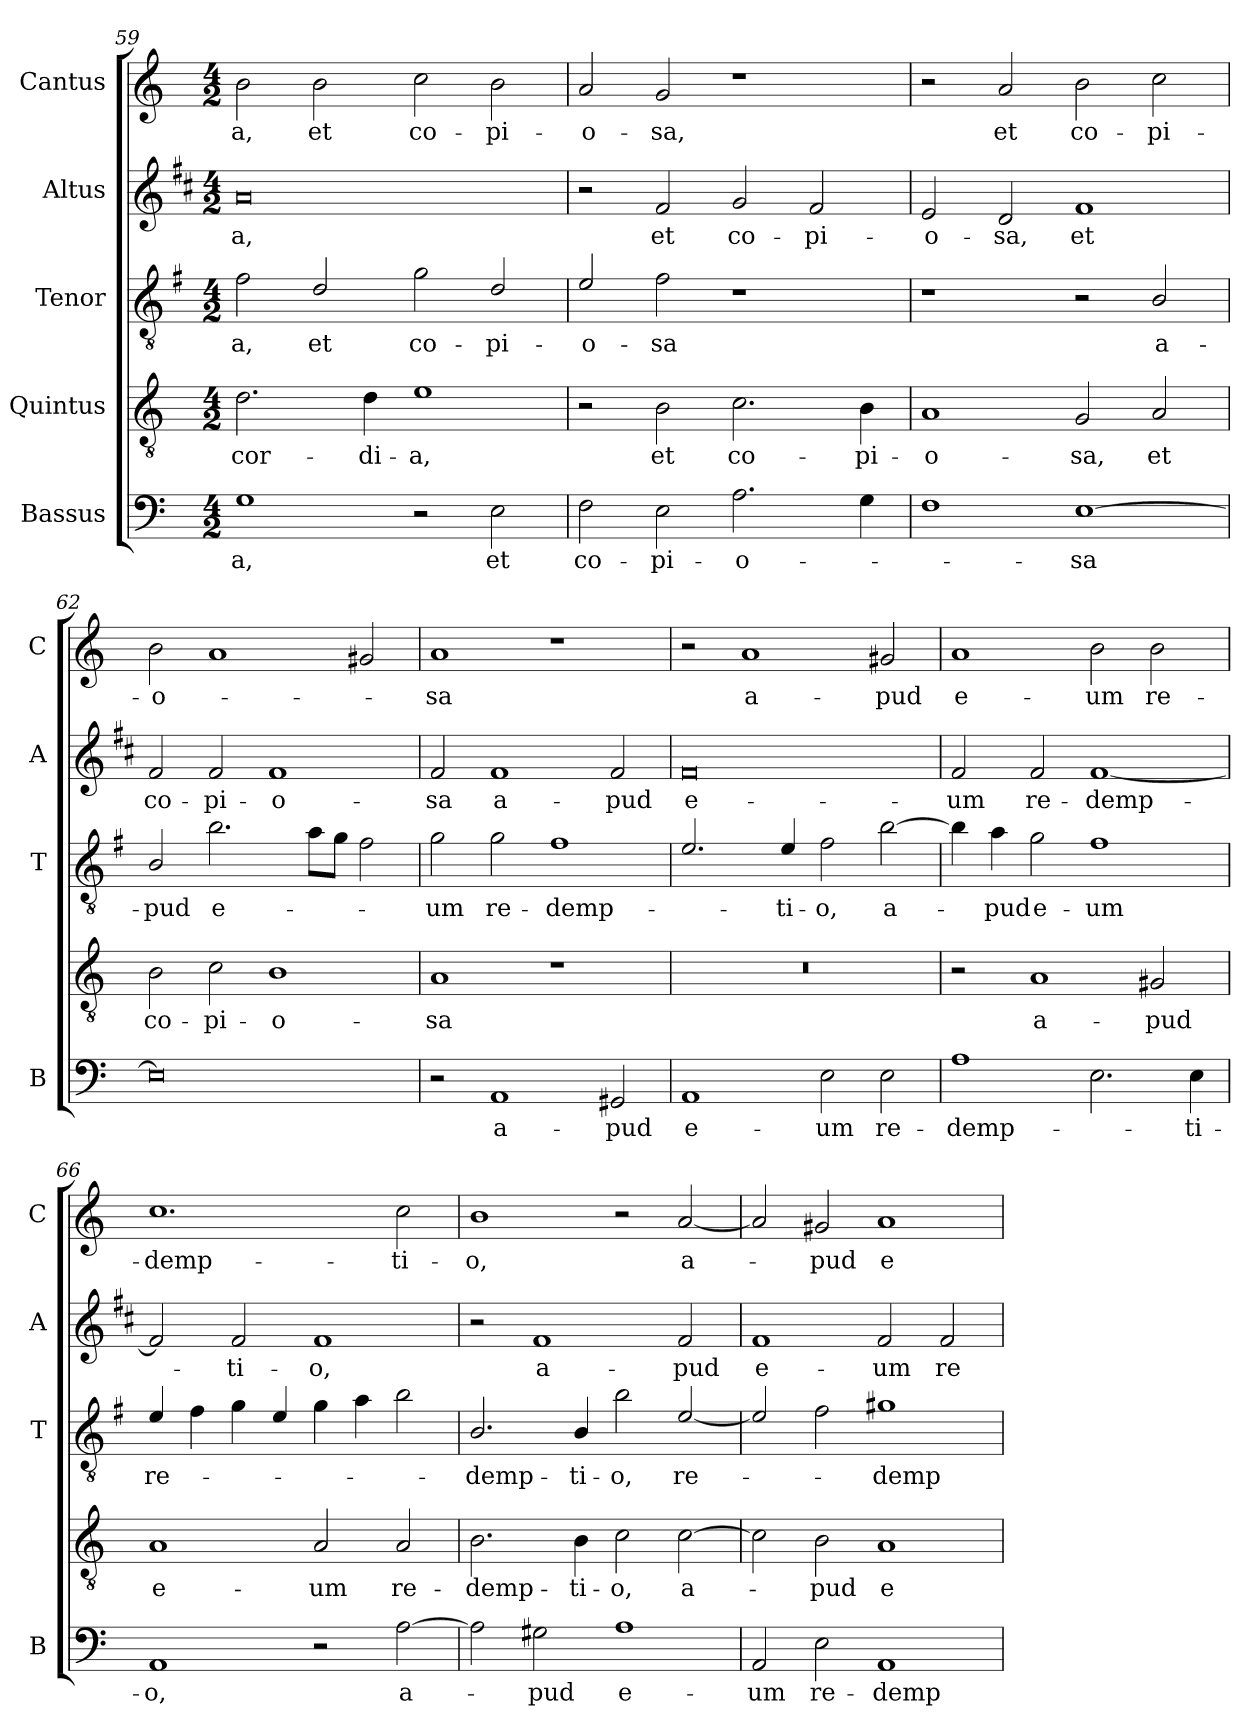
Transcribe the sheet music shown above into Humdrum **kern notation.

**kern	**text	**kern	**text	**kern	**text	**kern	**text	**kern	**text
*part5	*part5	*part4	*part4	*part3	*part3	*part2	*part2	*part1	*part1
*staff5	*staff5	*staff4	*staff4	*staff3	*staff3	*staff2	*staff2	*staff1	*staff1
*I"Bassus	*	*I"Quintus	*	*I"Tenor	*	*I"Altus	*	*I"Cantus	*
*I'B	*	*	*	*I'T	*	*I'A	*	*I'C	*
!!LO:LB:g=z
*clefF4	*	*clefGv2	*	*clefGv2	*	*clefG2	*	*clefG2	*
*	*	*	*	*ITrd4c7	*	*ITrd1c2	*	*	*
*k[]	*	*k[]	*	*k[]	*	*k[]	*	*k[]	*
*C:	*	*C:	*	*C:	*	*C:	*	*C:	*
*M4/2	*	*M4/2	*	*M4/2	*	*M4/2	*	*M4/2	*
=59	=59	=59	=59	=59	=59	=59	=59	=59	=59
!	!LO:LY:b	!	!LO:LY:b	!	!LO:LY:b	!	!LO:LY:b	!	!LO:LY:b
1G	-a,	2.d\	-cor-	2B\	-a,	0g	-a,	2b\	-a,
!	!	!	!	!	!LO:LY:b	!	!	!	!LO:LY:b
.	.	.	.	2G/	et	.	.	2b\	et
!	!	!	!LO:LY:b	!	!	!	!	!	!
.	.	4d\	-di-	.	.	.	.	.	.
!	!	!	!LO:LY:b	!	!LO:LY:b	!	!	!	!LO:LY:b
2r	.	1e	-a,	2c\	co-	.	.	2cc\	co-
!	!LO:LY:b	!	!	!	!LO:LY:b	!	!	!	!LO:LY:b
2E\	et	.	.	2G/	-pi-	.	.	2b\	-pi-
=60	=60	=60	=60	=60	=60	=60	=60	=60	=60
!	!LO:LY:b	!	!	!	!LO:LY:b	!	!	!	!LO:LY:b
2F\	co-	2r	.	2A/	-o-	2r	.	2a/	-o-
!	!LO:LY:b	!	!LO:LY:b	!	!LO:LY:b	!	!LO:LY:b	!	!LO:LY:b
2E\	-pi-	2B\	et	2B\	-sa	2e/	et	2g/	-sa,
!	!LO:LY:b	!	!LO:LY:b	!	!	!	!LO:LY:b	!	!
2.A\	-o-	2.c\	co-	1r	.	2f/	co-	1r	.
!	!	!	!	!	!	!	!LO:LY:b	!	!
.	.	.	.	.	.	2e/	-pi-	.	.
!	!	!	!LO:LY:b	!	!	!	!	!	!
4G\	.	4B\	-pi-	.	.	.	.	.	.
=61	=61	=61	=61	=61	=61	=61	=61	=61	=61
!	!	!	!LO:LY:b	!	!	!	!LO:LY:b	!	!
1F	.	1A	-o-	1r	.	2d/	-o-	2r	.
!	!	!	!	!	!	!	!LO:LY:b	!	!LO:LY:b
.	.	.	.	.	.	2c/	-sa,	2a/	et
!	!LO:LY:b	!	!LO:LY:b	!	!	!	!LO:LY:b	!	!LO:LY:b
[1E	-sa	2G/	-sa,	2r	.	1e	et	2b\	co-
!	!	!	!LO:LY:b	!	!LO:LY:b	!	!	!	!LO:LY:b
.	.	2A/	et	2E/	a-	.	.	2cc\	-pi-
=62	=62	=62	=62	=62	=62	=62	=62	=62	=62
!	!	!	!LO:LY:b	!	!LO:LY:b	!	!LO:LY:b	!	!LO:LY:b
0E]	.	2B\	co-	2E/	-pud	2e/	co-	2b\	-o-
!	!	!	!LO:LY:b	!	!LO:LY:b	!	!LO:LY:b	!	!
.	.	2c\	-pi-	2.e\	e-	2e/	-pi-	1a	.
!	!	!	!LO:LY:b	!	!	!	!LO:LY:b	!	!
.	.	1B	-o-	.	.	1e	-o-	.	.
.	.	.	.	8d\L	.	.	.	.	.
.	.	.	.	8c\J	.	.	.	.	.
.	.	.	.	2B\	.	.	.	2g#X/	.
=63	=63	=63	=63	=63	=63	=63	=63	=63	=63
!	!	!	!LO:LY:b	!	!LO:LY:b	!	!LO:LY:b	!	!LO:LY:b
2r	.	1A	-sa	2c\	-um	2e/	-sa	1a	-sa
!	!LO:LY:b	!	!	!	!LO:LY:b	!	!LO:LY:b	!	!
1AA	a-	.	.	2c\	re-	1e	a-	.	.
!	!	!	!	!	!LO:LY:b	!	!	!	!
.	.	1r	.	1B	-demp-	.	.	1r	.
!	!LO:LY:b	!	!	!	!	!	!LO:LY:b	!	!
2GG#X/	-pud	.	.	.	.	2e/	-pud	.	.
=64	=64	=64	=64	=64	=64	=64	=64	=64	=64
!	!LO:LY:b	!	!	!	!	!	!LO:LY:b	!	!
1AA	e-	0r	.	2.A/	.	0e	e-	2r	.
!	!	!	!	!	!	!	!	!	!LO:LY:b
.	.	.	.	.	.	.	.	1a	a-
!	!	!	!	!	!LO:LY:b	!	!	!	!
.	.	.	.	4A/	-ti-	.	.	.	.
!	!LO:LY:b	!	!	!	!LO:LY:b	!	!	!	!
2E\	-um	.	.	2B\	-o,	.	.	.	.
!	!LO:LY:b	!	!	!	!LO:LY:b	!	!	!	!LO:LY:b
2E\	re-	.	.	[2e\	a-	.	.	2g#X/	-pud
!!LO:LB:g=z
=65	=65	=65	=65	=65	=65	=65	=65	=65	=65
!	!LO:LY:b	!	!	!	!	!	!LO:LY:b	!	!LO:LY:b
1A	-demp-	2r	.	4e\]	.	2e/	-um	1a	e-
!	!	!	!	!	!LO:LY:b	!	!	!	!
.	.	.	.	4d\	-pud	.	.	.	.
!	!	!	!LO:LY:b	!	!LO:LY:b	!	!LO:LY:b	!	!
.	.	1A	a-	2c\	e-	2e/	re-	.	.
!	!	!	!	!	!LO:LY:b	!	!LO:LY:b	!	!LO:LY:b
2.E\	.	.	.	1B	-um	[1e	-demp-	2b\	-um
!	!	!	!LO:LY:b	!	!	!	!	!	!LO:LY:b
.	.	2G#X/	-pud	.	.	.	.	2b\	re-
!	!LO:LY:b	!	!	!	!	!	!	!	!
4E\	-ti-	.	.	.	.	.	.	.	.
=66	=66	=66	=66	=66	=66	=66	=66	=66	=66
!	!LO:LY:b	!	!LO:LY:b	!	!LO:LY:b	!	!	!	!LO:LY:b
1AA	-o,	1A	e-	4A/	re-	2e/]	.	1.cc	-demp-
.	.	.	.	4B\	.	.	.	.	.
!	!	!	!	!	!	!	!LO:LY:b	!	!
.	.	.	.	4c\	.	2e/	-ti-	.	.
.	.	.	.	4A/	.	.	.	.	.
!	!	!	!LO:LY:b	!	!	!	!LO:LY:b	!	!
2r	.	2A/	-um	4c\	.	1e	-o,	.	.
.	.	.	.	4d\	.	.	.	.	.
!	!LO:LY:b	!	!LO:LY:b	!	!	!	!	!	!LO:LY:b
[2A\	a-	2A/	re-	2e\	.	.	.	2cc\	-ti-
=67	=67	=67	=67	=67	=67	=67	=67	=67	=67
!	!	!	!LO:LY:b	!	!LO:LY:b	!	!	!	!LO:LY:b
2A\]	.	2.B\	-demp-	2.E/	-demp-	2r	.	1b	-o,
!	!LO:LY:b	!	!	!	!	!	!LO:LY:b	!	!
2G#X\	-pud	.	.	.	.	1e	a-	.	.
!	!	!	!LO:LY:b	!	!LO:LY:b	!	!	!	!
.	.	4B\	-ti-	4E/	-ti-	.	.	.	.
!	!LO:LY:b	!	!LO:LY:b	!	!LO:LY:b	!	!	!	!
1A	e-	2c\	-o,	2e\	-o,	.	.	2r	.
!	!	!	!LO:LY:b	!	!LO:LY:b	!	!LO:LY:b	!	!LO:LY:b
.	.	[2c\	a-	[2A/	re-	2e/	-pud	[2a/	a-
=68	=68	=68	=68	=68	=68	=68	=68	=68	=68
!	!LO:LY:b	!	!	!	!	!	!LO:LY:b	!	!
2AA/	-um	2c\]	.	2A/]	.	1e	e-	2a/]	.
!	!LO:LY:b	!	!LO:LY:b	!	!	!	!	!	!LO:LY:b
2E\	re-	2B\	-pud	2B\	.	.	.	2g#X/	-pud
!	!LO:LY:b	!	!LO:LY:b	!	!LO:LY:b	!	!LO:LY:b	!	!LO:LY:b
1AA	-demp-	1A	e-	1c#X	-demp-	2e/	-um	1a	e-
!	!	!	!	!	!	!	!LO:LY:b	!	!
.	.	.	.	.	.	2e/	re-	.	.
=	=	=	=	=	=	=	=	=	=
*-	*-	*-	*-	*-	*-	*-	*-	*-	*-
